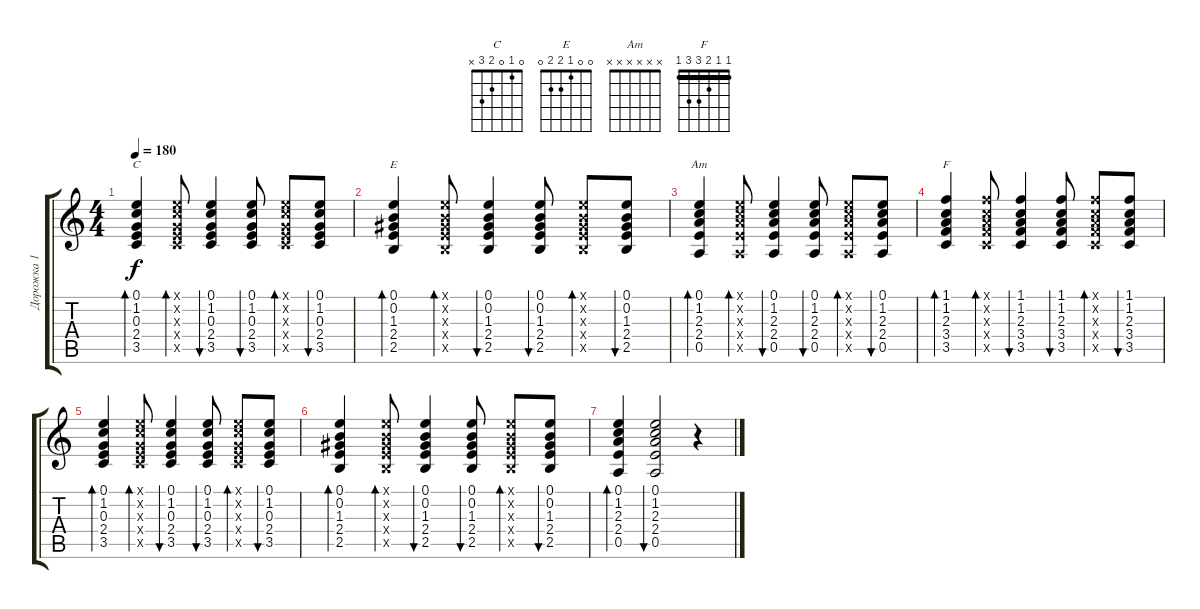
\track ("Дорожка 1" "Дорожка 1") {instrument acousticguitarsteel}
\staff {score tabs}
\tuning (E4 B3 G3 D3 A2 E2) {hide}
\chord ("C" 0 1 0 2 3 x)
\chord ("E" 0 0 1 2 2 0)
\chord ("Am" x x x x x x)
\chord ("F" 1 1 2 3 3 1) {barre 1}
\ts (4 4)
\tempo 180
\clef g2
\ks c
(0.1 1.2 0.3 2.4 3.5).4{bd 60 ch "C" dy f instrument acousticguitarsteel} (0.1{x} 1.2{x} 0.3{x} 2.4{x} 3.5{x}).8{bd 60} (0.1 1.2 0.3 2.4 3.5).4{bu 60} (0.1 1.2 0.3 2.4 3.5).8{bu 60} (0.1{x} 1.2{x} 0.3{x} 2.4{x} 3.5{x}).8{bd 60} (0.1 1.2 0.3 2.4 3.5).8{bu 60} |
(0.1 0.2 1.3 2.4 2.5).4{bd 60 ch "E" instrument acousticguitarsteel} (0.1{x} 0.2{x} 1.3{x} 2.4{x} 2.5{x}).8{bd 60} (0.1 0.2 1.3 2.4 2.5).4{bu 60} (0.1 0.2 1.3 2.4 2.5).8{bu 60} (0.1{x} 0.2{x} 1.3{x} 2.4{x} 2.5{x}).8{bd 60} (0.1 0.2 1.3 2.4 2.5).8{bu 60} |
(0.1 1.2 2.3 2.4 0.5).4{bd 60 ch "Am" instrument acousticguitarsteel} (0.1{x} 1.2{x} 2.3{x} 2.4{x} 0.5{x}).8{bd 60} (0.1 1.2 2.3 2.4 0.5).4{bu 60} (0.1 1.2 2.3 2.4 0.5).8{bu 60} (0.1{x} 1.2{x} 2.3{x} 2.4{x} 0.5{x}).8{bd 60} (0.1 1.2 2.3 2.4 0.5).8{bu 60} |
(1.1 1.2 2.3 3.4 3.5).4{bd 60 ch "F" instrument acousticguitarsteel} (1.1{x} 1.2{x} 2.3{x} 3.4{x} 3.5{x}).8{bd 60} (1.1 1.2 2.3 3.4 3.5).4{bu 60} (1.1 1.2 2.3 3.4 3.5).8{bu 60} (1.1{x} 1.2{x} 2.3{x} 3.4{x} 3.5{x}).8{bd 60} (1.1 1.2 2.3 3.4 3.5).8{bu 60} |
(0.1 1.2 0.3 2.4 3.5).4{bd 60 instrument acousticguitarsteel} (0.1{x} 1.2{x} 0.3{x} 2.4{x} 3.5{x}).8{bd 60} (0.1 1.2 0.3 2.4 3.5).4{bu 60} (0.1 1.2 0.3 2.4 3.5).8{bu 60} (0.1{x} 1.2{x} 0.3{x} 2.4{x} 3.5{x}).8{bd 60} (0.1 1.2 0.3 2.4 3.5).8{bu 60} |
(0.1 0.2 1.3 2.4 2.5).4{bd 60 instrument acousticguitarsteel} (0.1{x} 0.2{x} 1.3{x} 2.4{x} 2.5{x}).8{bd 60} (0.1 0.2 1.3 2.4 2.5).4{bu 60} (0.1 0.2 1.3 2.4 2.5).8{bu 60} (0.1{x} 0.2{x} 1.3{x} 2.4{x} 2.5{x}).8{bd 60} (0.1 0.2 1.3 2.4 2.5).8{bu 60} |
(0.1 1.2 2.3 2.4 0.5).4{bd 60 instrument acousticguitarsteel} (0.1 1.2 2.3 2.4 0.5).2{bu 60} r.4
